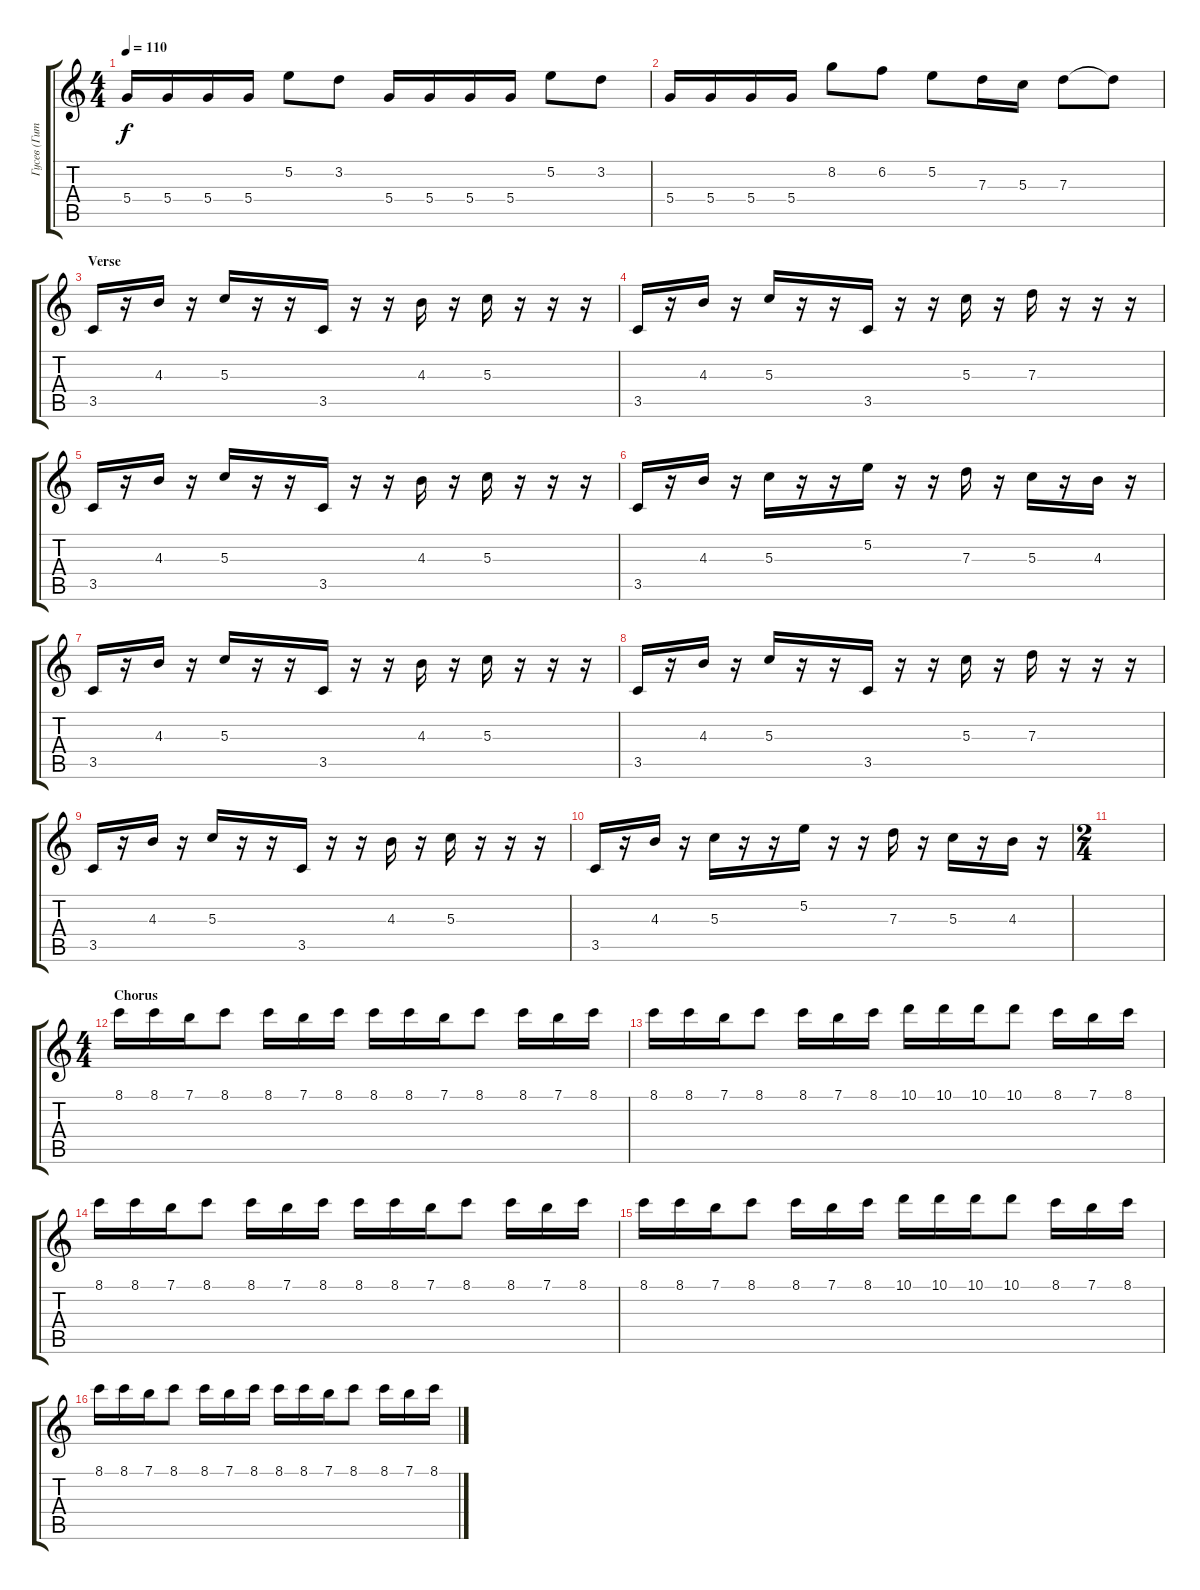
\track ("Гусев (Гитара №1)" "Гусев (Гит") {instrument distortionguitar}
\staff {score tabs}
\tuning (E4 B3 G3 D3 A2 E2) {hide}
\ts (4 4)
\tempo 110
\clef g2
\ks c
5.4.16{dy f} 5.4.16 5.4.16 5.4.16 5.2.8 3.2.8 5.4.16 5.4.16 5.4.16 5.4.16 5.2.8 3.2.8 |
5.4.16 5.4.16 5.4.16 5.4.16 8.2.8 6.2.8 5.2.8 7.3.16 5.3.16 7.3.8 7.3{t}.8 |
\section ("" "Verse")
3.5.16{volume 9 instrument acousticguitarnylon} r.16 4.3.16 r.16 5.3.16 r.16 r.16 3.5.16 r.16 r.16 4.3.16 r.16 5.3.16 r.16 r.16 r.16 |
3.5.16 r.16 4.3.16 r.16 5.3.16 r.16 r.16 3.5.16 r.16 r.16 5.3.16 r.16 7.3.16 r.16 r.16 r.16 |
3.5.16 r.16 4.3.16 r.16 5.3.16 r.16 r.16 3.5.16 r.16 r.16 4.3.16 r.16 5.3.16 r.16 r.16 r.16 |
3.5.16 r.16 4.3.16 r.16 5.3.16 r.16 r.16 5.2.16 r.16 r.16 7.3.16 r.16 5.3.16 r.16 4.3.16 r.16 |
3.5.16{volume 9 instrument acousticguitarnylon} r.16 4.3.16 r.16 5.3.16 r.16 r.16 3.5.16 r.16 r.16 4.3.16 r.16 5.3.16 r.16 r.16 r.16 |
3.5.16 r.16 4.3.16 r.16 5.3.16 r.16 r.16 3.5.16 r.16 r.16 5.3.16 r.16 7.3.16 r.16 r.16 r.16 |
3.5.16 r.16 4.3.16 r.16 5.3.16 r.16 r.16 3.5.16 r.16 r.16 4.3.16 r.16 5.3.16 r.16 r.16 r.16 |
3.5.16 r.16 4.3.16 r.16 5.3.16 r.16 r.16 5.2.16 r.16 r.16 7.3.16 r.16 5.3.16 r.16 4.3.16 r.16 |
\ts (2 4)
|
\ts (4 4)
\section ("" "Chorus")
8.1.16{instrument electricguitarclean} 8.1.16 7.1.16 8.1.8 8.1.16 7.1.16 8.1.16 8.1.16 8.1.16 7.1.16 8.1.8 8.1.16 7.1.16 8.1.16 |
8.1.16 8.1.16 7.1.16 8.1.8 8.1.16 7.1.16 8.1.16 10.1.16 10.1.16 10.1.16 10.1.8 8.1.16 7.1.16 8.1.16 |
8.1.16{instrument electricguitarclean} 8.1.16 7.1.16 8.1.8 8.1.16 7.1.16 8.1.16 8.1.16 8.1.16 7.1.16 8.1.8 8.1.16 7.1.16 8.1.16 |
8.1.16 8.1.16 7.1.16 8.1.8 8.1.16 7.1.16 8.1.16 10.1.16 10.1.16 10.1.16 10.1.8 8.1.16 7.1.16 8.1.16 |
8.1.16{instrument electricguitarclean} 8.1.16 7.1.16 8.1.8 8.1.16 7.1.16 8.1.16 8.1.16 8.1.16 7.1.16 8.1.8 8.1.16 7.1.16 8.1.16
